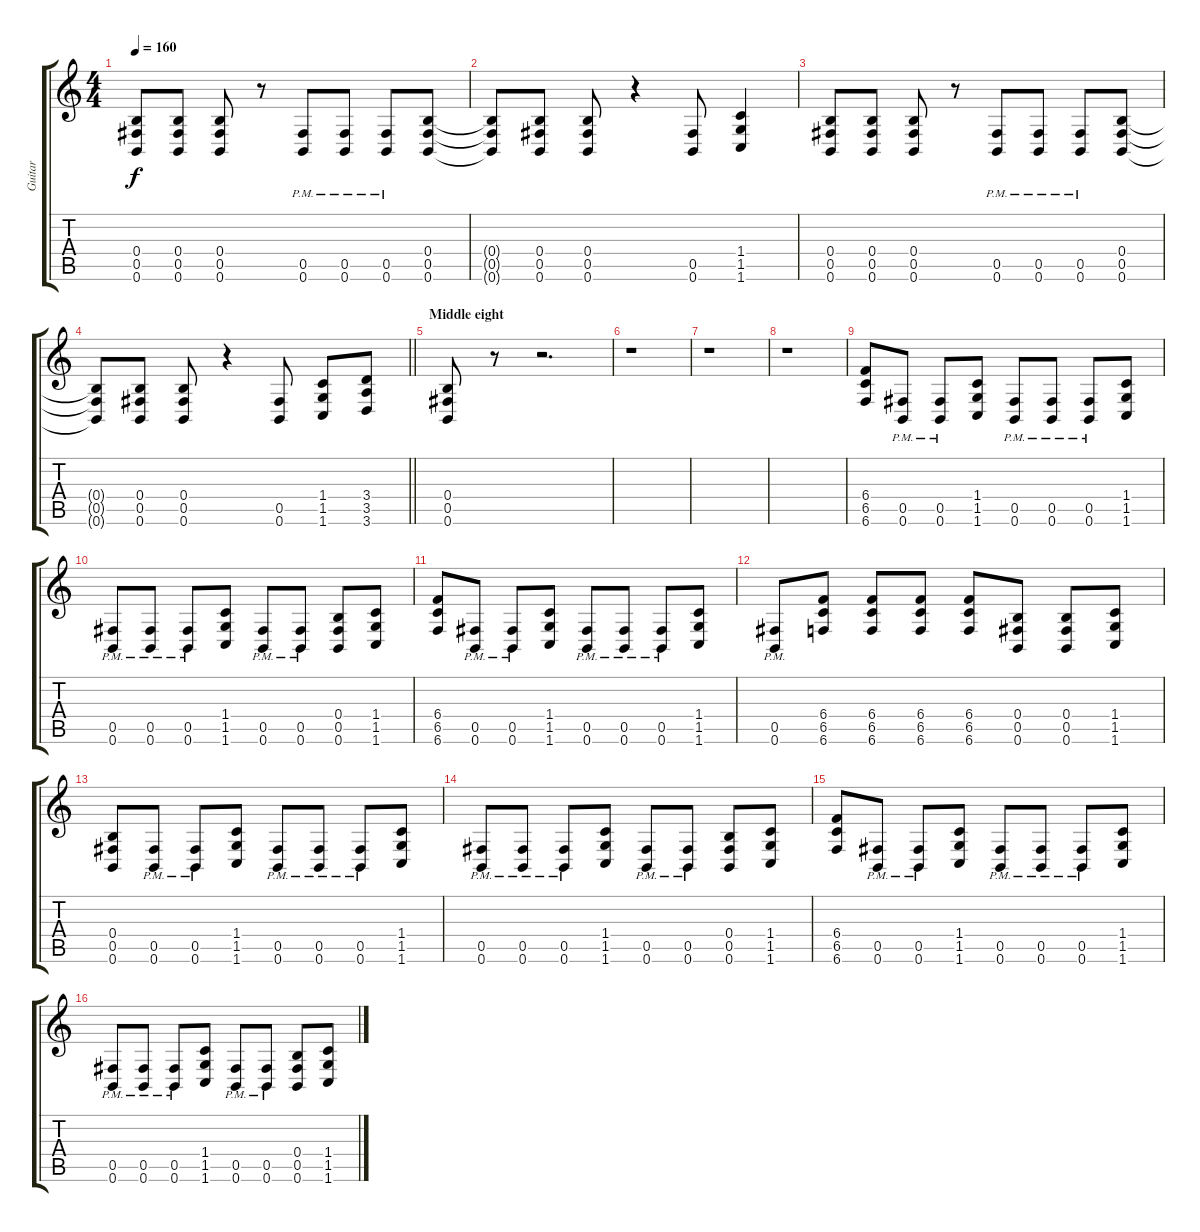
\track ("Guitar" "Guitar") {instrument overdrivenguitar}
\staff {score tabs}
\tuning (Db4 Ab3 E3 B2 Gb2 B1) {hide}
\ts (4 4)
\tempo 160
\clef g2
\ks c
(0.4 0.5 0.6).8{dy f} (0.4 0.5 0.6).8 (0.4 0.5 0.6).8 r.8 (0.5{pm} 0.6{pm}).8 (0.5{pm} 0.6{pm}).8 (0.5{pm} 0.6{pm}).8 (0.4 0.5 0.6).8 |
(0.4{t} 0.5{t} 0.6{t}).8 (0.4 0.5 0.6).8 (0.4 0.5 0.6).8 r.4 (0.5 0.6).8 (1.4 1.5 1.6).4 |
(0.4 0.5 0.6).8 (0.4 0.5 0.6).8 (0.4 0.5 0.6).8 r.8 (0.5{pm} 0.6{pm}).8 (0.5{pm} 0.6{pm}).8 (0.5{pm} 0.6{pm}).8 (0.4 0.5 0.6).8 |
\barLineRight lightlight
(0.4{t} 0.5{t} 0.6{t}).8 (0.4 0.5 0.6).8 (0.4 0.5 0.6).8 r.4 (0.5 0.6).8 (1.4 1.5 1.6).8 (3.4 3.5 3.6).8 |
\section ("" "Middle eight")
(0.4 0.5 0.6).8 r.8 r.2{d} |
r.1 |
r.1 |
r.1 |
(6.4 6.5 6.6).8 (0.5{pm} 0.6{pm}).8 (0.5{pm} 0.6{pm}).8 (1.4 1.5 1.6).8 (0.5{pm} 0.6{pm}).8 (0.5{pm} 0.6{pm}).8 (0.5{pm} 0.6{pm}).8 (1.4 1.5 1.6).8 |
(0.5{pm} 0.6{pm}).8 (0.5{pm} 0.6{pm}).8 (0.5{pm} 0.6{pm}).8 (1.4 1.5 1.6).8 (0.5{pm} 0.6{pm}).8 (0.5{pm} 0.6{pm}).8 (0.4 0.5 0.6).8 (1.4 1.5 1.6).8 |
(6.4 6.5 6.6).8 (0.5{pm} 0.6{pm}).8 (0.5{pm} 0.6{pm}).8 (1.4 1.5 1.6).8 (0.5{pm} 0.6{pm}).8 (0.5{pm} 0.6{pm}).8 (0.5{pm} 0.6{pm}).8 (1.4 1.5 1.6).8 |
(0.5{pm} 0.6{pm}).8 (6.4 6.5 6.6).8 (6.4 6.5 6.6).8 (6.4 6.5 6.6).8 (6.4 6.5 6.6).8 (0.4 0.5 0.6).8 (0.4 0.5 0.6).8 (1.4 1.5 1.6).8 |
(0.4 0.5 0.6).8 (0.5{pm} 0.6{pm}).8 (0.5{pm} 0.6{pm}).8 (1.4 1.5 1.6).8 (0.5{pm} 0.6{pm}).8 (0.5{pm} 0.6{pm}).8 (0.5{pm} 0.6{pm}).8 (1.4 1.5 1.6).8 |
(0.5{pm} 0.6{pm}).8 (0.5{pm} 0.6{pm}).8 (0.5{pm} 0.6{pm}).8 (1.4 1.5 1.6).8 (0.5{pm} 0.6{pm}).8 (0.5{pm} 0.6{pm}).8 (0.4 0.5 0.6).8 (1.4 1.5 1.6).8 |
(6.4 6.5 6.6).8 (0.5{pm} 0.6{pm}).8 (0.5{pm} 0.6{pm}).8 (1.4 1.5 1.6).8 (0.5{pm} 0.6{pm}).8 (0.5{pm} 0.6{pm}).8 (0.5{pm} 0.6{pm}).8 (1.4 1.5 1.6).8 |
(0.5{pm} 0.6{pm}).8 (0.5{pm} 0.6{pm}).8 (0.5{pm} 0.6{pm}).8 (1.4 1.5 1.6).8 (0.5{pm} 0.6{pm}).8 (0.5{pm} 0.6{pm}).8 (0.4 0.5 0.6).8 (1.4 1.5 1.6).8
